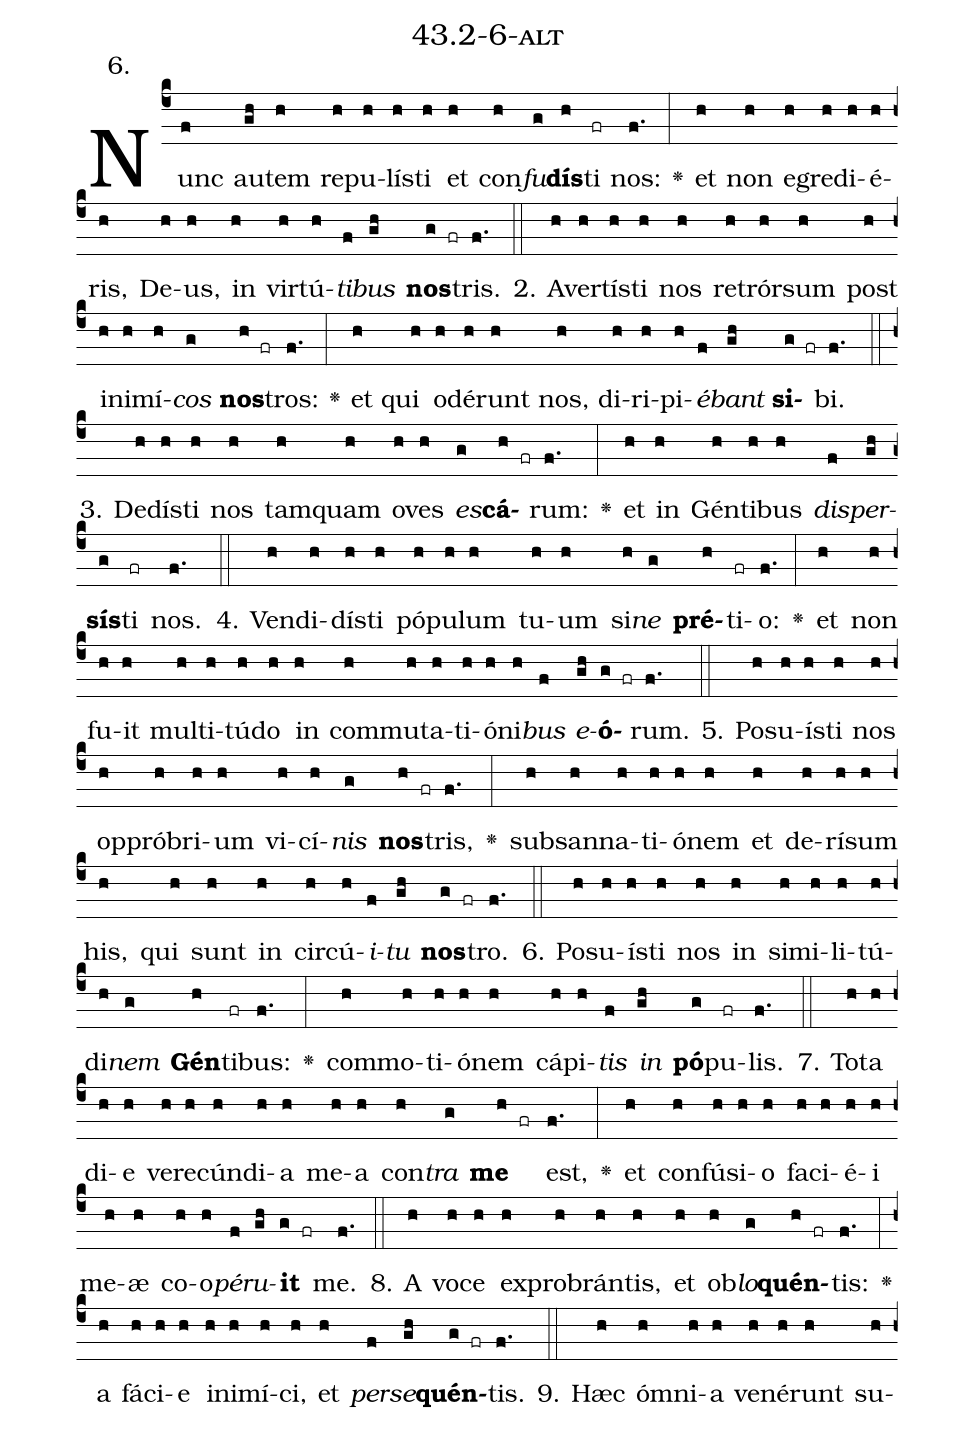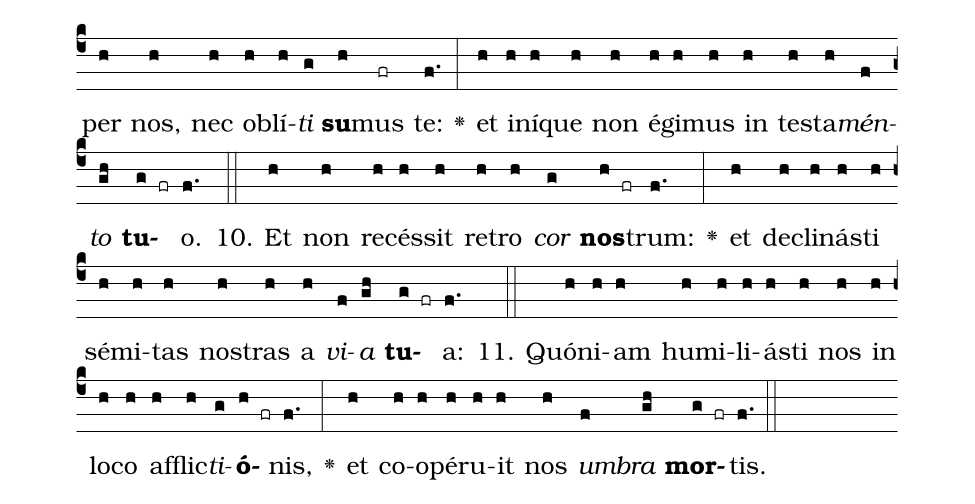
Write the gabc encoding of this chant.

name: 43.2-6-alt;
annotation: 6.;
%%
(c4)Nunc(f) au(gh)tem(h) re(h)pu(h)lís(h)ti(h) et(h) con(h)<i>fu</i>(g)<b>dís</b>(h)ti(fr) nos:(f.) <v>\greheightstar</v>(:) et(h) non(h) e(h)gre(h)di(h)é(h)ris,(h) De(h)us,(h) in(h) vir(h)tú(h)<i>ti</i>(f)<i>bus</i>(gh) <b>nos</b>(g fr)tris.(f.) (::)
2. A(h)ver(h)tís(h)ti(h) nos(h) re(h)trór(h)sum(h) post(h) in(h)i(h)mí(h)<i>cos</i>(g) <b>nos</b>(h fr)tros:(f.) <v>\greheightstar</v>(:) et(h) qui(h) o(h)dé(h)runt(h) nos,(h) di(h)ri(h)pi(h)<i>é</i>(f)<i>bant</i>(gh) <b>si</b>(g fr)bi.(f.) (::)
3. De(h)dís(h)ti(h) nos(h) tam(h)quam(h) o(h)ves(h) <i>es</i>(g)<b>cá</b>(h fr)rum:(f.) <v>\greheightstar</v>(:) et(h) in(h) Gén(h)ti(h)bus(h) <i>di</i>(f)<i>sper</i>(gh)<b>sís</b>(g)ti(fr) nos.(f.) (::)
4. Ven(h)di(h)dís(h)ti(h) pó(h)pu(h)lum(h) tu(h)um(h) si(h)<i>ne</i>(g) <b>pré</b>(h)ti(fr)o:(f.) <v>\greheightstar</v>(:) et(h) non(h) fu(h)it(h) mul(h)ti(h)tú(h)do(h) in(h) com(h)mu(h)ta(h)ti(h)ó(h)ni(h)<i>bus</i>(f) <i>e</i>(gh)<b>ó</b>(g fr)rum.(f.) (::)
5. Po(h)su(h)ís(h)ti(h) nos(h) op(h)pró(h)bri(h)um(h) vi(h)cí(h)<i>nis</i>(g) <b>nos</b>(h fr)tris,(f.) <v>\greheightstar</v>(:) sub(h)san(h)na(h)ti(h)ó(h)nem(h) et(h) de(h)rí(h)sum(h) his,(h) qui(h) sunt(h) in(h) cir(h)cú(h)<i>i</i>(f)<i>tu</i>(gh) <b>nos</b>(g fr)tro.(f.) (::)
6. Po(h)su(h)ís(h)ti(h) nos(h) in(h) si(h)mi(h)li(h)tú(h)di(h)<i>nem</i>(g) <b>Gén</b>(h)ti(fr)bus:(f.) <v>\greheightstar</v>(:) com(h)mo(h)ti(h)ó(h)nem(h) cá(h)pi(h)<i>tis</i>(f) <i>in</i>(gh) <b>pó</b>(g)pu(fr)lis.(f.) (::)
7. To(h)ta(h) di(h)e(h) ve(h)re(h)cún(h)di(h)a(h) me(h)a(h) con(h)<i>tra</i>(g) <b>me</b>(h fr) est,(f.) <v>\greheightstar</v>(:) et(h) con(h)fú(h)si(h)o(h) fa(h)ci(h)é(h)i(h) me(h)æ(h) co(h)o(h)<i>pé</i>(f)<i>ru</i>(gh)<b>it</b>(g fr) me.(f.) (::)
8. A(h) vo(h)ce(h) ex(h)pro(h)brán(h)tis,(h) et(h) ob(h)<i>lo</i>(g)<b>quén</b>(h fr)tis:(f.) <v>\greheightstar</v>(:) a(h) fá(h)ci(h)e(h) in(h)i(h)mí(h)ci,(h) et(h) <i>per</i>(f)<i>se</i>(gh)<b>quén</b>(g fr)tis.(f.) (::)
9. Hæc(h) óm(h)ni(h)a(h) ve(h)né(h)runt(h) su(h)per(h) nos,(h) nec(h) ob(h)lí(h)<i>ti</i>(g) <b>su</b>(h)mus(fr) te:(f.) <v>\greheightstar</v>(:) et(h) in(h)í(h)que(h) non(h) é(h)gi(h)mus(h) in(h) tes(h)ta(h)<i>mén</i>(f)<i>to</i>(gh) <b>tu</b>(g fr)o.(f.) (::)
10. Et(h) non(h) re(h)cés(h)sit(h) re(h)tro(h) <i>cor</i>(g) <b>nos</b>(h fr)trum:(f.) <v>\greheightstar</v>(:) et(h) de(h)cli(h)nás(h)ti(h) sé(h)mi(h)tas(h) nos(h)tras(h) a(h) <i>vi</i>(f)<i>a</i>(gh) <b>tu</b>(g fr)a:(f.) (::)
11. Quón(h)i(h)am(h) hu(h)mi(h)li(h)ás(h)ti(h) nos(h) in(h) lo(h)co(h) af(h)flic(h)<i>ti</i>(g)<b>ó</b>(h fr)nis,(f.) <v>\greheightstar</v>(:) et(h) co(h)o(h)pé(h)ru(h)it(h) nos(h) <i>um</i>(f)<i>bra</i>(gh) <b>mor</b>(g fr)tis.(f.) (::)
